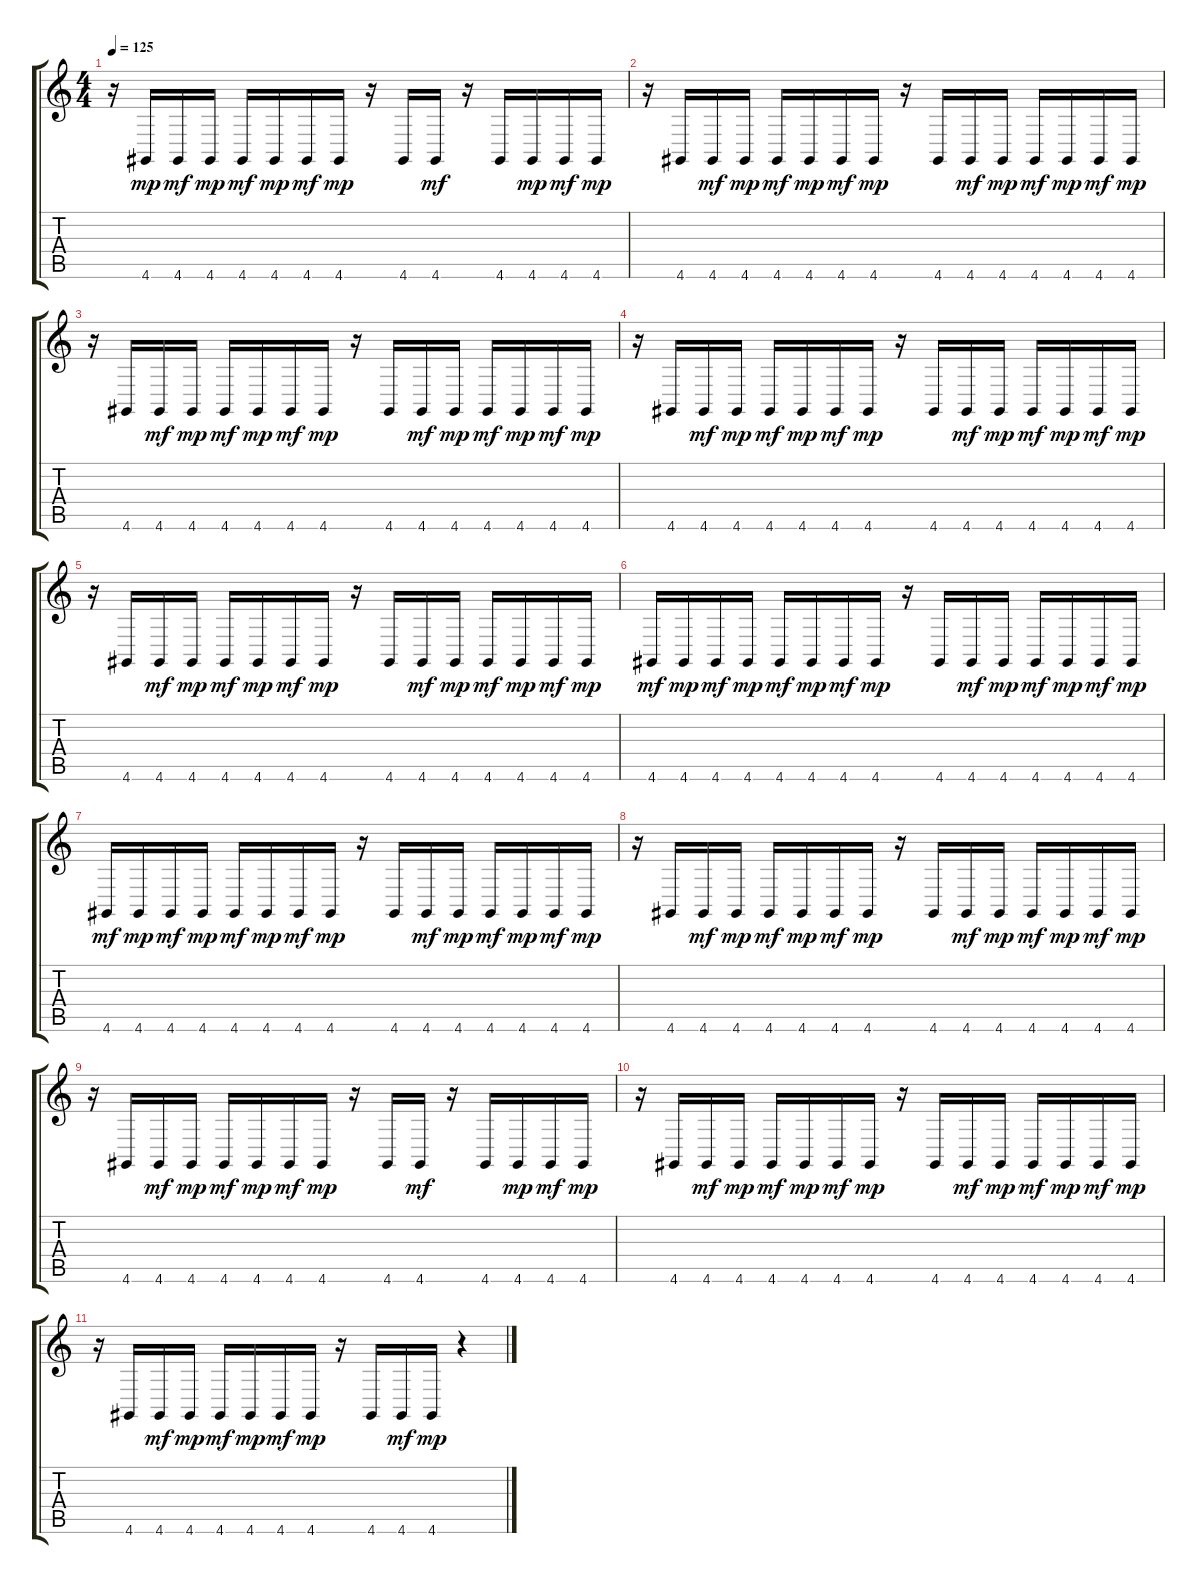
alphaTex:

\track "" {instrument acousticgrandpiano}
\staff {score tabs}
\tuning (E4 B3 G3 D3 A2 E2) {hide}
\ts (4 4)
\tempo 125
\clef g2
\ks c
r.16{dy mp} 4.6.16 4.6.16{dy mf} 4.6.16{dy mp} 4.6.16{dy mf} 4.6.16{dy mp} 4.6.16{dy mf} 4.6.16{dy mp} r.16 4.6.16 4.6.16{dy mf} r.16 4.6.16 4.6.16{dy mp} 4.6.16{dy mf} 4.6.16{dy mp} |
r.16 4.6.16 4.6.16{dy mf} 4.6.16{dy mp} 4.6.16{dy mf} 4.6.16{dy mp} 4.6.16{dy mf} 4.6.16{dy mp} r.16 4.6.16 4.6.16{dy mf} 4.6.16{dy mp} 4.6.16{dy mf} 4.6.16{dy mp} 4.6.16{dy mf} 4.6.16{dy mp} |
r.16 4.6.16 4.6.16{dy mf} 4.6.16{dy mp} 4.6.16{dy mf} 4.6.16{dy mp} 4.6.16{dy mf} 4.6.16{dy mp} r.16 4.6.16 4.6.16{dy mf} 4.6.16{dy mp} 4.6.16{dy mf} 4.6.16{dy mp} 4.6.16{dy mf} 4.6.16{dy mp} |
r.16 4.6.16 4.6.16{dy mf} 4.6.16{dy mp} 4.6.16{dy mf} 4.6.16{dy mp} 4.6.16{dy mf} 4.6.16{dy mp} r.16 4.6.16 4.6.16{dy mf} 4.6.16{dy mp} 4.6.16{dy mf} 4.6.16{dy mp} 4.6.16{dy mf} 4.6.16{dy mp} |
r.16 4.6.16 4.6.16{dy mf} 4.6.16{dy mp} 4.6.16{dy mf} 4.6.16{dy mp} 4.6.16{dy mf} 4.6.16{dy mp} r.16 4.6.16 4.6.16{dy mf} 4.6.16{dy mp} 4.6.16{dy mf volume 11} 4.6.16{dy mp} 4.6.16{dy mf volume 11} 4.6.16{dy mp volume 11} |
4.6.16{dy mf volume 11} 4.6.16{dy mp volume 11} 4.6.16{dy mf volume 11} 4.6.16{dy mp volume 10} 4.6.16{dy mf volume 10} 4.6.16{dy mp volume 10} 4.6.16{dy mf volume 10} 4.6.16{dy mp volume 10} r.16{volume 10} 4.6.16{volume 10} 4.6.16{dy mf volume 10} 4.6.16{dy mp volume 10} 4.6.16{dy mf volume 9} 4.6.16{dy mp volume 9} 4.6.16{dy mf volume 9} 4.6.16{dy mp volume 9} |
4.6.16{dy mf volume 9} 4.6.16{dy mp volume 9} 4.6.16{dy mf volume 9} 4.6.16{dy mp volume 8} 4.6.16{dy mf volume 8} 4.6.16{dy mp volume 8} 4.6.16{dy mf volume 8} 4.6.16{dy mp volume 8} r.16{volume 8} 4.6.16{volume 8} 4.6.16{dy mf volume 8} 4.6.16{dy mp volume 8} 4.6.16{dy mf volume 7} 4.6.16{dy mp volume 7} 4.6.16{dy mf volume 7} 4.6.16{dy mp volume 7} |
r.16{volume 7} 4.6.16{volume 7} 4.6.16{dy mf volume 7} 4.6.16{dy mp volume 6} 4.6.16{dy mf volume 6} 4.6.16{dy mp volume 6} 4.6.16{dy mf volume 6} 4.6.16{dy mp volume 6} r.16{volume 6} 4.6.16{volume 6} 4.6.16{dy mf volume 6} 4.6.16{dy mp} 4.6.16{dy mf volume 6} 4.6.16{dy mp volume 5} 4.6.16{dy mf volume 5} 4.6.16{dy mp volume 5} |
r.16{volume 5} 4.6.16{volume 5} 4.6.16{dy mf volume 5} 4.6.16{dy mp volume 5} 4.6.16{dy mf volume 4} 4.6.16{dy mp volume 4} 4.6.16{dy mf volume 4} 4.6.16{dy mp volume 4} r.16{volume 4} 4.6.16{volume 4} 4.6.16{dy mf volume 4} r.16{volume 4} 4.6.16{volume 4} 4.6.16{dy mp volume 3} 4.6.16{dy mf volume 3} 4.6.16{dy mp volume 3} |
r.16{volume 3} 4.6.16{volume 3} 4.6.16{dy mf volume 3} 4.6.16{dy mp volume 3} 4.6.16{dy mf volume 2} 4.6.16{dy mp volume 2} 4.6.16{dy mf volume 2} 4.6.16{dy mp volume 2} r.16{volume 2} 4.6.16{volume 2} 4.6.16{dy mf volume 2} 4.6.16{dy mp volume 2} 4.6.16{dy mf volume 2} 4.6.16{dy mp volume 1} 4.6.16{dy mf volume 1} 4.6.16{dy mp volume 1} |
r.16{volume 1} 4.6.16{volume 1} 4.6.16{dy mf volume 1} 4.6.16{dy mp volume 1} 4.6.16{dy mf volume 0} 4.6.16{dy mp volume 0} 4.6.16{dy mf volume 0} 4.6.16{dy mp volume 0} r.16{volume 0} 4.6.16 4.6.16{dy mf} 4.6.16{dy mp} r.4
